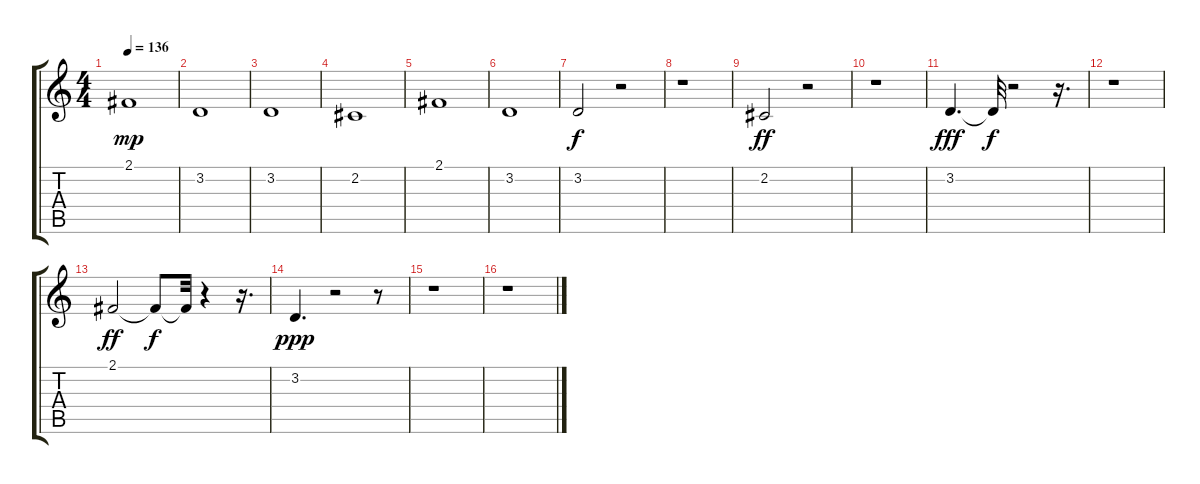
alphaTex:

\track "" {instrument choiraahs}
\staff {score tabs}
\tuning (E4 B3 G3 D3 A2 E2) {hide}
\ts (4 4)
\tempo 136
\clef g2
\ks c
2.1.1{dy mp} |
3.2.1 |
3.2.1 |
2.2.1 |
2.1.1 |
3.2.1 |
3.2.2{dy f} r.2 |
r.1 |
2.2.2{dy ff} r.2 |
r.1 |
3.2.4{d dy fff} 3.2{t}.32{dy f} r.2 r.16{d} |
r.1 |
2.1.2{dy ff} 2.1{t}.8{dy f} 2.1{t}.32 r.4 r.16{d} |
3.2.4{d dy ppp} r.2 r.8 |
r.1 |
r.1
